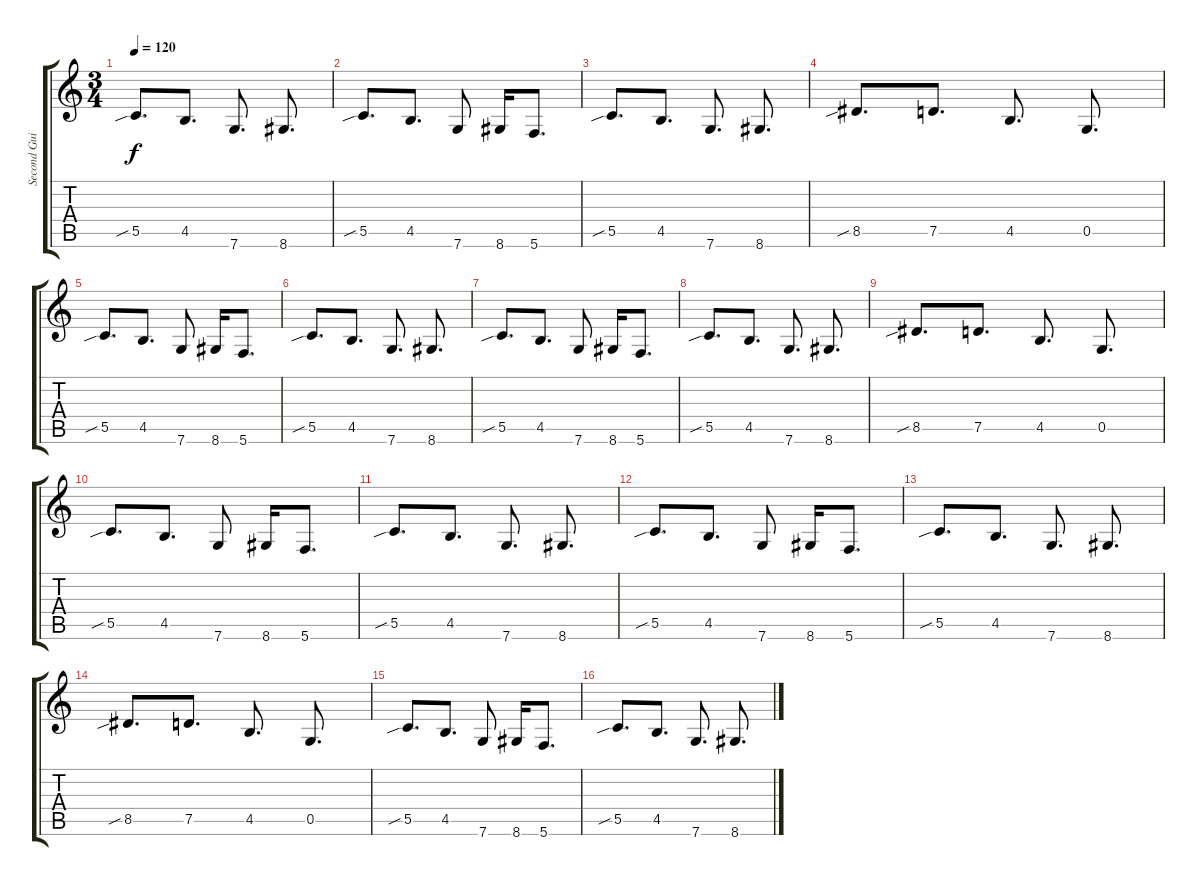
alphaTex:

\track ("Second Guitar" "Second Gui") {instrument distortionguitar}
\staff {score tabs}
\tuning (D4 A3 F3 C3 G2 C2) {hide}
\ts (3 4)
\tempo 120
\clef g2
\ks c
5.5{sib}.8{d dy f} 4.5.8{d} 7.6.8{d} 8.6.8{d} |
5.5{sib}.8{d} 4.5.8{d} 7.6.8 8.6.16 5.6.8{d} |
5.5{sib}.8{d} 4.5.8{d} 7.6.8{d} 8.6.8{d} |
8.5{sib}.8{d} 7.5.8{d} 4.5.8{d} 0.5.8{d} |
5.5{sib}.8{d} 4.5.8{d} 7.6.8 8.6.16 5.6.8{d} |
5.5{sib}.8{d} 4.5.8{d} 7.6.8{d} 8.6.8{d} |
5.5{sib}.8{d} 4.5.8{d} 7.6.8 8.6.16 5.6.8{d} |
5.5{sib}.8{d} 4.5.8{d} 7.6.8{d} 8.6.8{d} |
8.5{sib}.8{d} 7.5.8{d} 4.5.8{d} 0.5.8{d} |
5.5{sib}.8{d} 4.5.8{d} 7.6.8 8.6.16 5.6.8{d} |
5.5{sib}.8{d} 4.5.8{d} 7.6.8{d} 8.6.8{d} |
5.5{sib}.8{d} 4.5.8{d} 7.6.8 8.6.16 5.6.8{d} |
5.5{sib}.8{d} 4.5.8{d} 7.6.8{d} 8.6.8{d} |
8.5{sib}.8{d} 7.5.8{d} 4.5.8{d} 0.5.8{d} |
5.5{sib}.8{d} 4.5.8{d} 7.6.8 8.6.16 5.6.8{d} |
5.5{sib}.8{d} 4.5.8{d} 7.6.8{d} 8.6.8{d}
